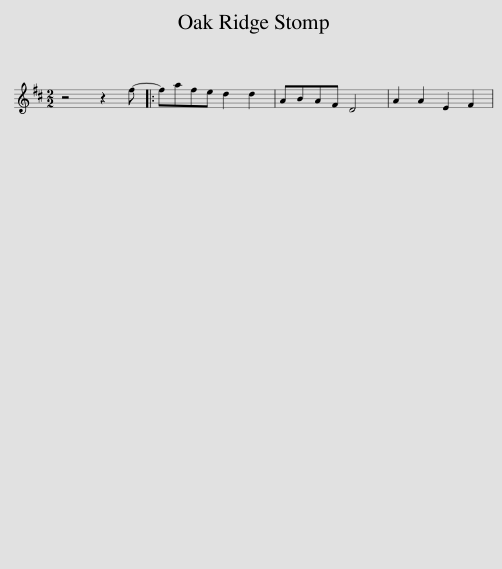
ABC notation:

X:1
L:1/8
M:2/2
I:linebreak $
K:D
V:1 treble
V:1
 z4 z2 f- |: fafe d2 d2 | ABAF D4 | A2 A2 E2 F2 | %4
